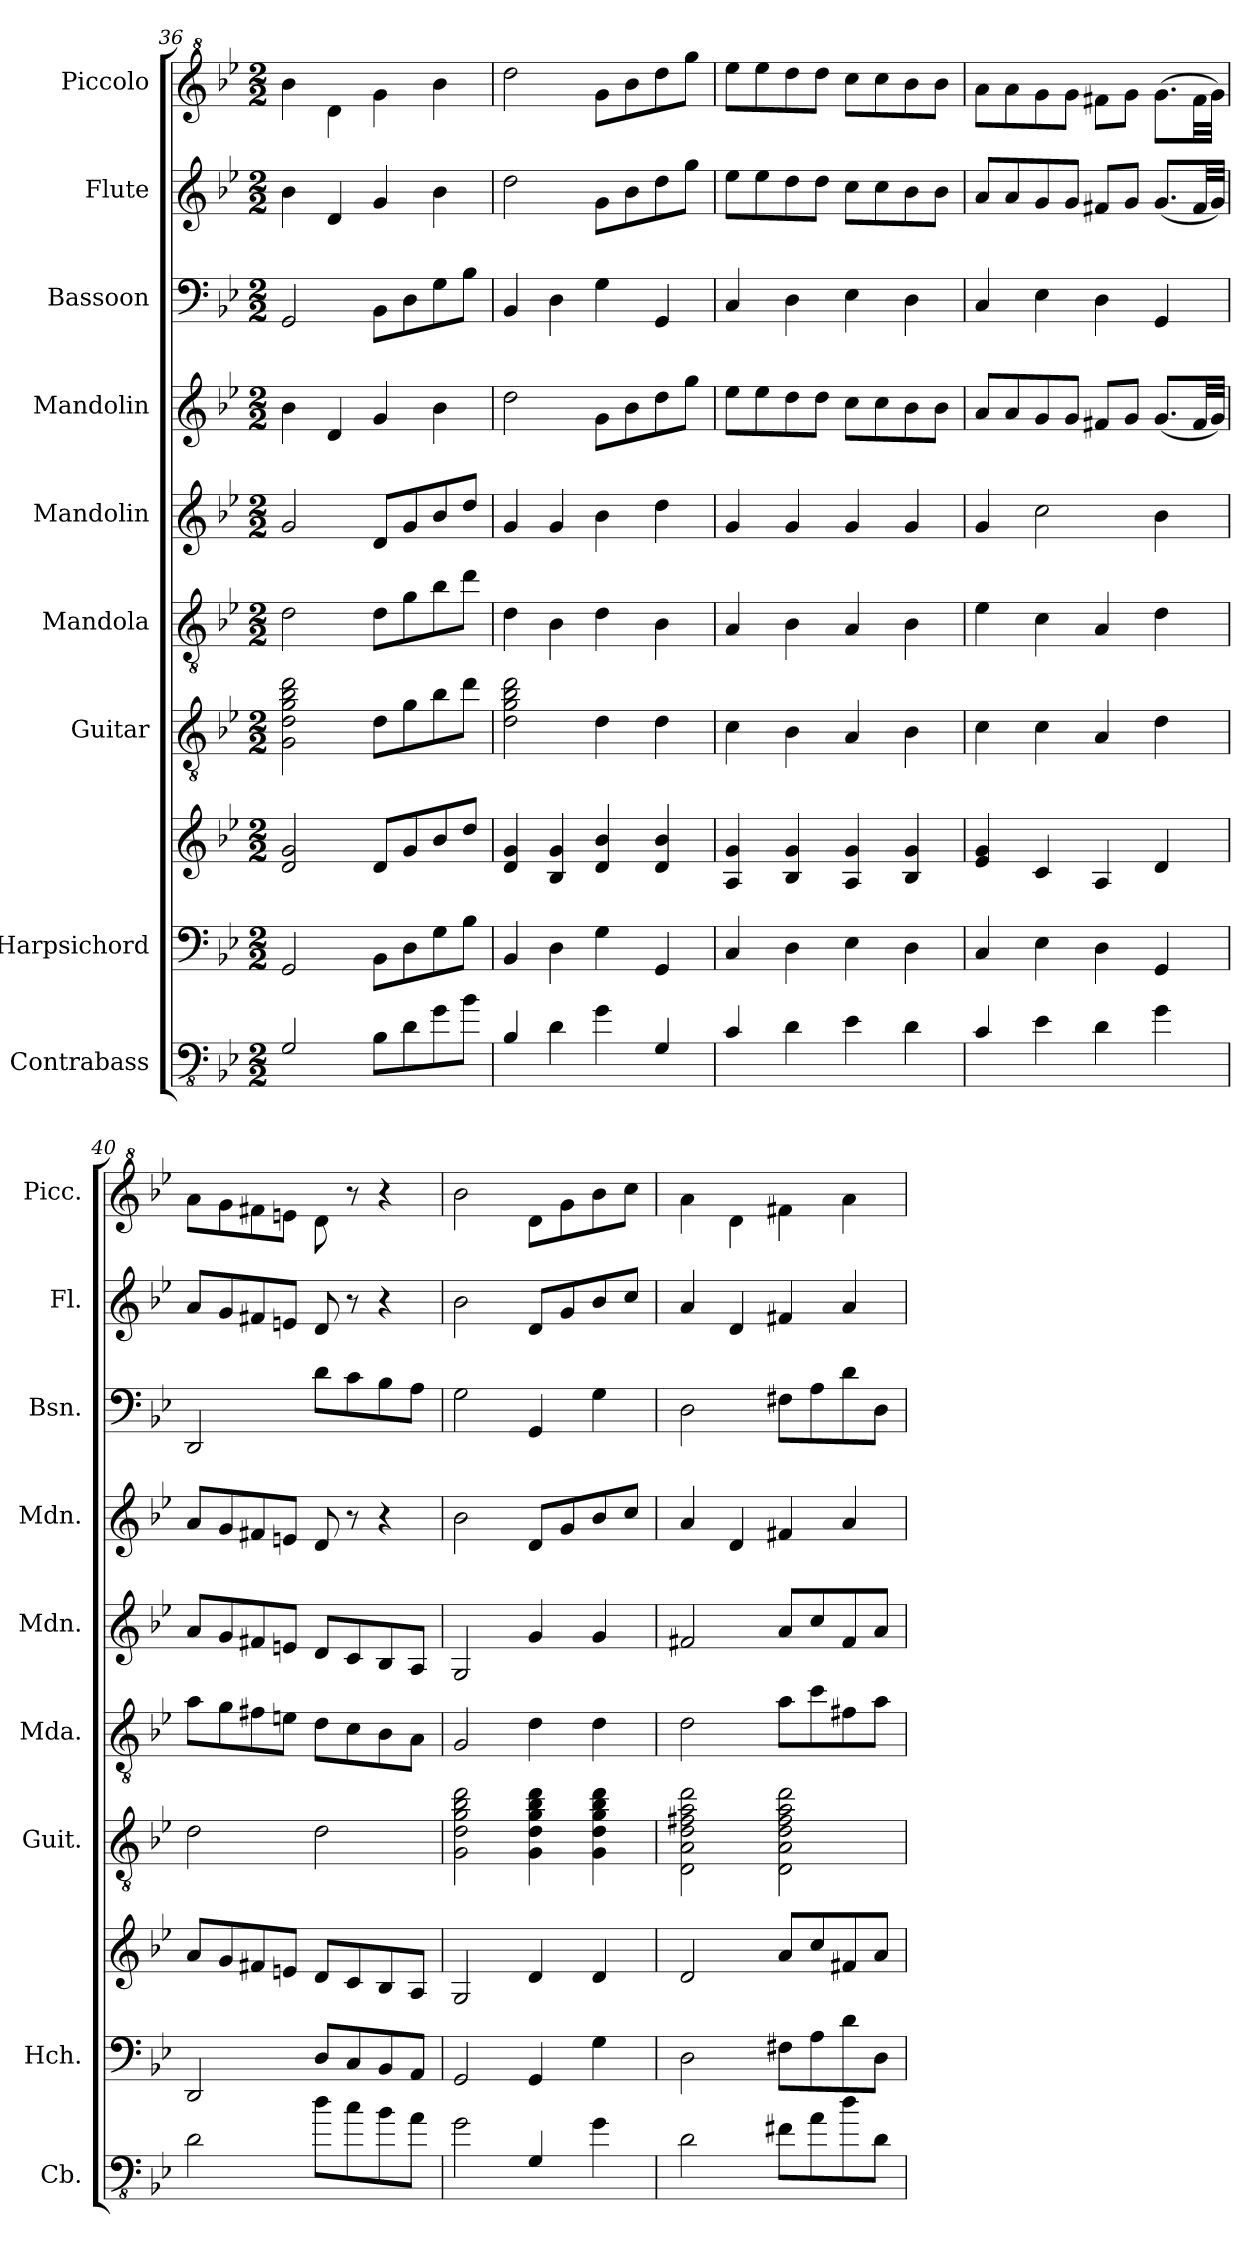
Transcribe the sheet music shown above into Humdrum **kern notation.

**kern	**kern	**kern	**kern	**kern	**kern	**kern	**kern	**kern	**kern
*part9	*part8	*part8	*part7	*part6	*part5	*part4	*part3	*part2	*part1
*staff10	*staff9	*staff8	*staff7	*staff6	*staff5	*staff4	*staff3	*staff2	*staff1
*I"Contrabass	*I"Harpsichord	*	*I"Guitar	*I"Mandola	*I"Mandolin	*I"Mandolin	*I"Bassoon	*I"Flute	*I"Piccolo
*I'Cb.	*I'Hch.	*	*I'Guit.	*I'Mda.	*I'Mdn.	*I'Mdn.	*I'Bsn.	*I'Fl.	*I'Picc.
*clefFv4	*clefF4	*clefG2	*clefGv2	*clefGv2	*clefG2	*clefG2	*clefF4	*clefG2	*clefG^2
*ITrd7c12	*	*	*	*	*	*	*	*	*ITrd-7c-12
*k[b-e-]	*k[b-e-]	*k[b-e-]	*k[b-e-]	*k[b-e-]	*k[b-e-]	*k[b-e-]	*k[b-e-]	*k[b-e-]	*k[b-e-]
*B-:	*B-:	*B-:	*B-:	*B-:	*B-:	*B-:	*B-:	*B-:	*B-:
*M2/2	*M2/2	*M2/2	*M2/2	*M2/2	*M2/2	*M2/2	*M2/2	*M2/2	*M2/2
=36	=36	=36	=36	=36	=36	=36	=36	=36	=36
2GGG/	2GG/	2d/ 2g/	2G\ 2d\ 2g\ 2b-\ 2dd\	2d\	2g/	4b-\	2GG/	4b-\	4bbb-\
.	.	.	.	.	.	4d/	.	4d/	4ddd\
8BBB-\L	8BB-\L	8d/L	8d\L	8d\L	8d/L	4g/	8BB-\L	4g/	4ggg\
8DD\	8D\	8g/	8g\	8g\	8g/	.	8D\	.	.
8GG\	8G\	8b-/	8b-\	8b-\	8b-/	4b-\	8G\	4b-\	4bbb-\
8BB-\J	8B-\J	8dd/J	8dd\J	8dd\J	8dd/J	.	8B-\J	.	.
!!LO:PB:g=z
=37	=37	=37	=37	=37	=37	=37	=37	=37	=37
4BBB-/	4BB-/	4d/ 4g/	2d\ 2g\ 2b-\ 2dd\	4d\	4g/	2dd\	4BB-/	2dd\	2dddd\
4DD\	4D\	4B-/ 4g/	.	4B-\	4g/	.	4D\	.	.
4GG\	4G\	4d/ 4b-/	4d\	4d\	4b-\	8g\L	4G\	8g\L	8ggg\L
.	.	.	.	.	.	8b-\	.	8b-\	8bbb-\
4GGG/	4GG/	4d/ 4b-/	4d\	4B-\	4dd\	8dd\	4GG/	8dd\	8dddd\
.	.	.	.	.	.	8gg\J	.	8gg\J	8gggg\J
=38	=38	=38	=38	=38	=38	=38	=38	=38	=38
4CC/	4C/	4A/ 4g/	4c\	4A/	4g/	8ee-\L	4C/	8ee-\L	8eeee-\L
.	.	.	.	.	.	8ee-\	.	8ee-\	8eeee-\
4DD\	4D\	4B-/ 4g/	4B-\	4B-\	4g/	8dd\	4D\	8dd\	8dddd\
.	.	.	.	.	.	8dd\J	.	8dd\J	8dddd\J
4EE-\	4E-\	4A/ 4g/	4A/	4A/	4g/	8cc\L	4E-\	8cc\L	8cccc\L
.	.	.	.	.	.	8cc\	.	8cc\	8cccc\
4DD\	4D\	4B-/ 4g/	4B-\	4B-\	4g/	8b-\	4D\	8b-\	8bbb-\
.	.	.	.	.	.	8b-\J	.	8b-\J	8bbb-\J
=39	=39	=39	=39	=39	=39	=39	=39	=39	=39
4CC/	4C/	4e-/ 4g/	4c\	4e-\	4g/	8a/L	4C/	8a/L	8aaa\L
.	.	.	.	.	.	8a/	.	8a/	8aaa\
4EE-\	4E-\	4c/	4c\	4c\	2cc\	8g/	4E-\	8g/	8ggg\
.	.	.	.	.	.	8g/J	.	8g/J	8ggg\J
4DD\	4D\	4A/	4A/	4A/	.	8f#X/L	4D\	8f#X/L	8fff#X\L
.	.	.	.	.	.	8g/J	.	8g/J	8ggg\J
4GG\	4GG/	4d/	4d\	4d\	4b-\	(8.g/L	4GG/	(8.g/L	(8.ggg\L
.	.	.	.	.	.	32f#/LL	.	32f#/LL	32fff#\LL
.	.	.	.	.	.	32g/JJJ)	.	32g/JJJ)	32ggg\JJJ)
=40	=40	=40	=40	=40	=40	=40	=40	=40	=40
2DD\	2DD/	8a/L	2d\	8a\L	8a/L	8a/L	2DD/	8a/L	8aaa\L
.	.	8g/	.	8g\	8g/	8g/	.	8g/	8ggg\
.	.	8f#X/	.	8f#X\	8f#X/	8f#X/	.	8f#X/	8fff#X\
.	.	8en/J	.	8en\J	8en/J	8en/J	.	8en/J	8eeen\J
8D\L	8D/L	8d/L	2d\	8d\L	8d/L	8d/	8d\L	8d/	8ddd\
8C\	8C/	8c/	.	8c\	8c/	8r	8c\	8r	8r
8BB-\	8BB-/	8B-/	.	8B-\	8B-/	4r	8B-\	4r	4r
8AA\J	8AA/J	8A/J	.	8A\J	8A/J	.	8A\J	.	.
!!LO:PB:g=z
=41	=41	=41	=41	=41	=41	=41	=41	=41	=41
2GG\	2GG/	2G/	2G\ 2d\ 2g\ 2b-\ 2dd\	2G/	2G/	2b-\	2G\	2b-\	2bbb-\
4GGG/	4GG/	4d/	4G\ 4d\ 4g\ 4b-\ 4dd\	4d\	4g/	8d/L	4GG/	8d/L	8ddd\L
.	.	.	.	.	.	8g/	.	8g/	8ggg\
4GG\	4G\	4d/	4G\ 4d\ 4g\ 4b-\ 4dd\	4d\	4g/	8b-/	4G\	8b-/	8bbb-\
.	.	.	.	.	.	8cc/J	.	8cc/J	8cccc\J
=42	=42	=42	=42	=42	=42	=42	=42	=42	=42
2DD\	2D\	2d/	2D\ 2A\ 2d\ 2f#X\ 2a\ 2dd\	2d\	2f#X/	4a/	2D\	4a/	4aaa\
.	.	.	.	.	.	4d/	.	4d/	4ddd\
8FF#X\L	8F#X\L	8a/L	2D\ 2A\ 2d\ 2f#\ 2a\ 2dd\	8a\L	8a/L	4f#X/	8F#X\L	4f#X/	4fff#X\
8AA\	8A\	8cc/	.	8cc\	8cc/	.	8A\	.	.
8D\	8d\	8f#X/	.	8f#X\	8f#/	4a/	8d\	4a/	4aaa\
8DD\J	8D\J	8a/J	.	8a\J	8a/J	.	8D\J	.	.
=	=	=	=	=	=	=	=	=	=
*-	*-	*-	*-	*-	*-	*-	*-	*-	*-
